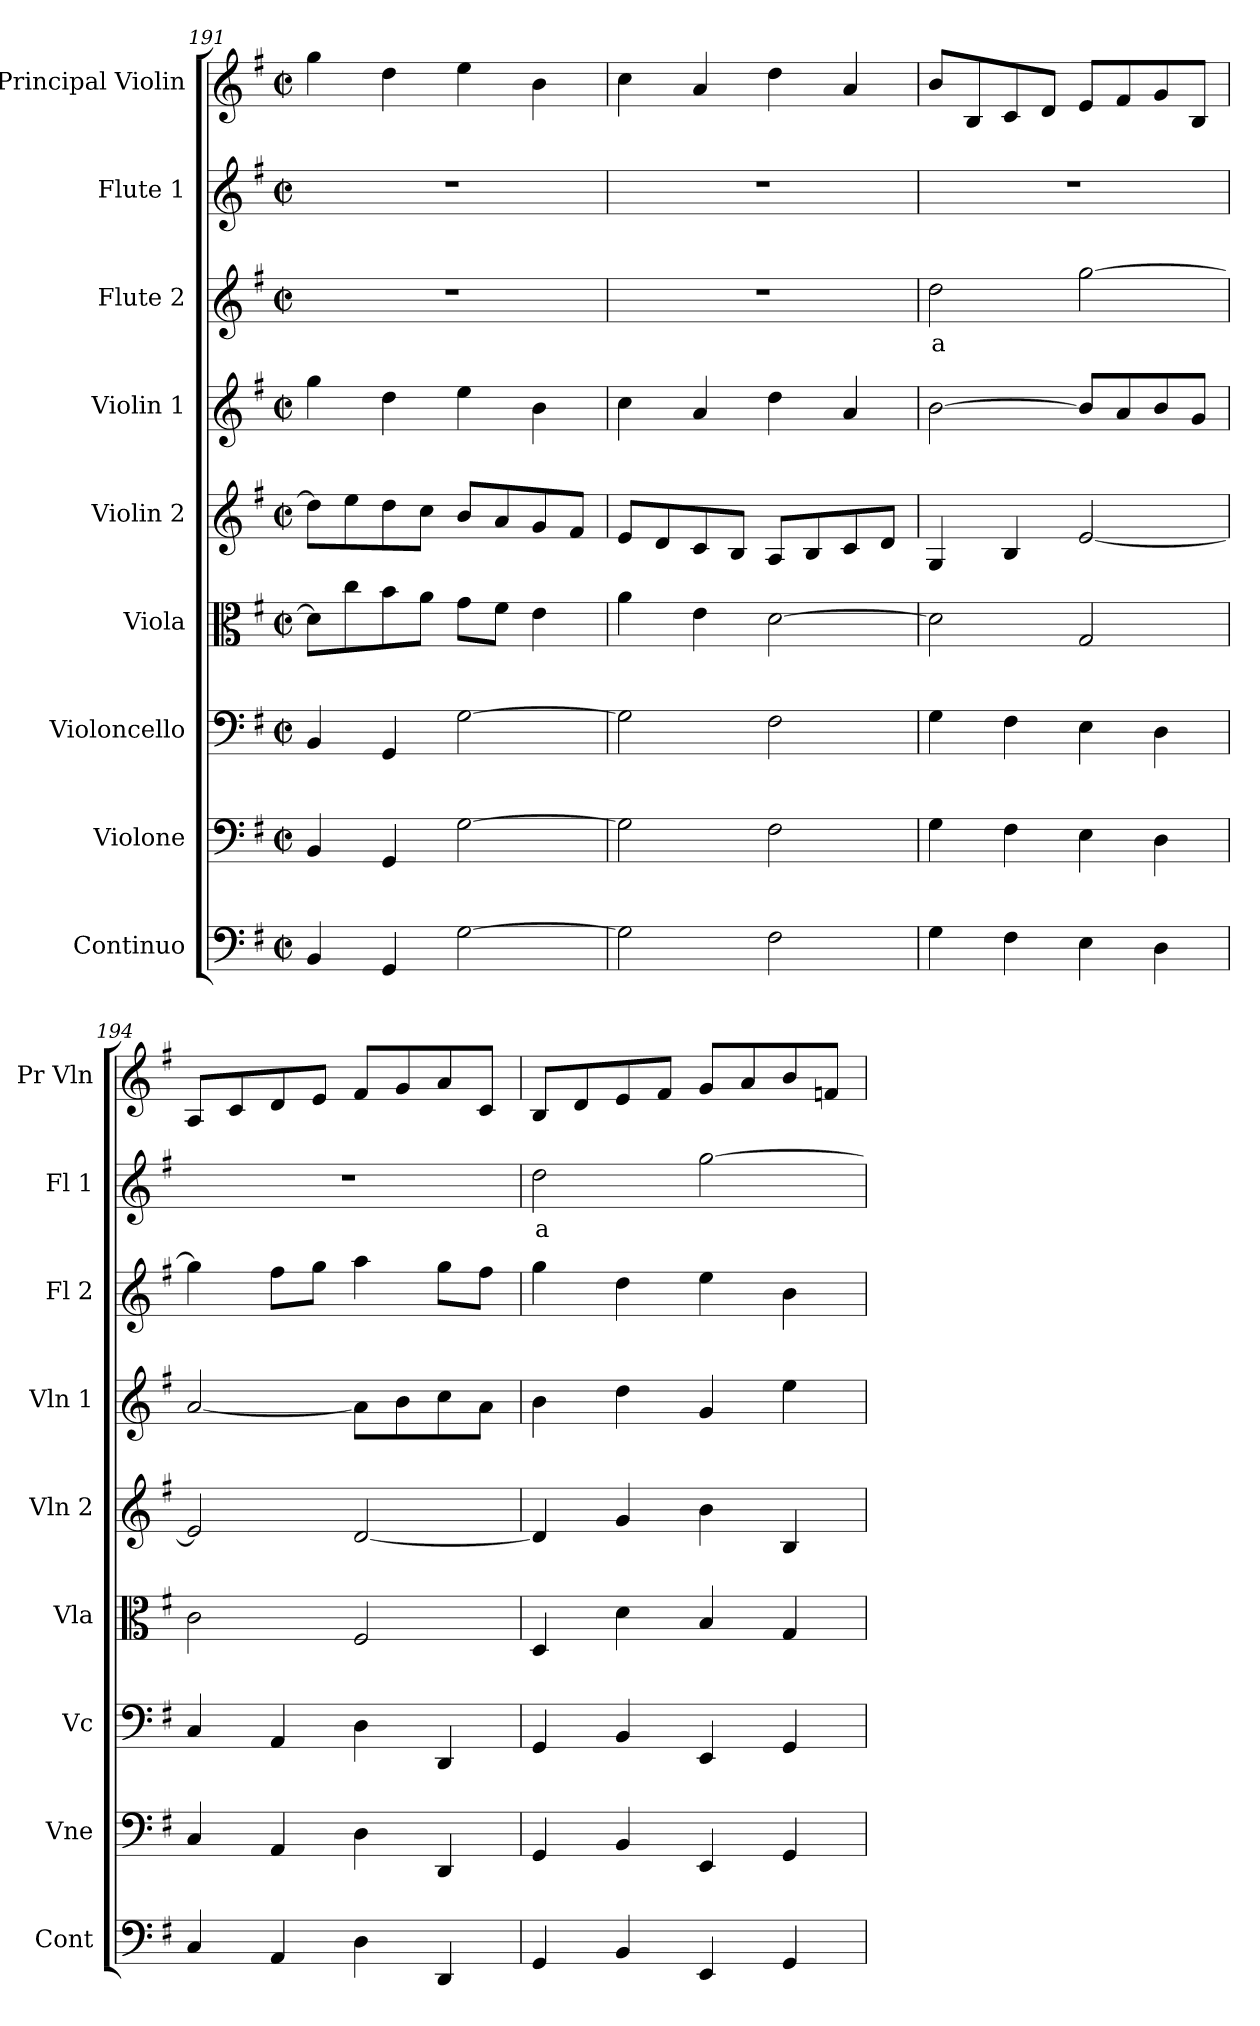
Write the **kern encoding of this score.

**kern	**kern	**kern	**kern	**kern	**kern	**kern	**text	**kern	**text	**kern
*part9	*part8	*part7	*part6	*part5	*part4	*part3	*part3	*part2	*part2	*part1
*staff9	*staff8	*staff7	*staff6	*staff5	*staff4	*staff3	*staff3	*staff2	*staff2	*staff1
*I"Continuo	*I"Violone	*I"Violoncello	*I"Viola	*I"Violin 2	*I"Violin 1	*I"Flute 2	*	*I"Flute 1	*	*I"Principal Violin
*I'Cont	*I'Vne	*I'Vc	*I'Vla	*I'Vln 2	*I'Vln 1	*I'Fl 2	*	*I'Fl 1	*	*I'Pr Vln
!!LO:PB:g=z
*clefF4	*clefF4	*clefF4	*clefC3	*clefG2	*clefG2	*clefG2	*	*clefG2	*	*clefG2
*	*ITrd7c12	*	*	*	*	*	*	*	*	*
*k[f#]	*k[f#]	*k[f#]	*k[f#]	*k[f#]	*k[f#]	*k[f#]	*	*k[f#]	*	*k[f#]
*M2/2	*M2/2	*M2/2	*M2/2	*M2/2	*M2/2	*M2/2	*	*M2/2	*	*M2/2
*met(c|)	*met(c|)	*met(c|)	*met(c|)	*met(c|)	*met(c|)	*met(c|)	*	*met(c|)	*	*met(c|)
=191	=191	=191	=191	=191	=191	=191	=191	=191	=191	=191
4BB/	4BBB/	4BB/	8d\L]	8dd\L]	4gg\	1r	.	1r	.	4gg\
.	.	.	8cc\	8ee\	.	.	.	.	.	.
4GG/	4GGG/	4GG/	8b\	8dd\	4dd\	.	.	.	.	4dd\
.	.	.	8a\J	8cc\J	.	.	.	.	.	.
[2G\	[2GG\	[2G\	8g\L	8b/L	4ee\	.	.	.	.	4ee\
.	.	.	8f#\J	8a/	.	.	.	.	.	.
.	.	.	4e\	8g/	4b\	.	.	.	.	4b\
.	.	.	.	8f#/J	.	.	.	.	.	.
=192	=192	=192	=192	=192	=192	=192	=192	=192	=192	=192
2G\]	2GG\]	2G\]	4a\	8e/L	4cc\	1r	.	1r	.	4cc\
.	.	.	.	8d/	.	.	.	.	.	.
.	.	.	4e\	8c/	4a/	.	.	.	.	4a/
.	.	.	.	8B/J	.	.	.	.	.	.
2F#\	2FF#\	2F#\	[2d\	8A/L	4dd\	.	.	.	.	4dd\
.	.	.	.	8B/	.	.	.	.	.	.
.	.	.	.	8c/	4a/	.	.	.	.	4a/
.	.	.	.	8d/J	.	.	.	.	.	.
=193	=193	=193	=193	=193	=193	=193	=193	=193	=193	=193
!	!	!	!	!	!	!	!LO:LY:b:color=#FF0000	!	!	!
4G\	4GG\	4G\	2d\]	4G/	[2b\	2dd\	a	1r	.	8b/L
.	.	.	.	.	.	.	.	.	.	8B/
4F#\	4FF#\	4F#\	.	4B/	.	.	.	.	.	8c/
.	.	.	.	.	.	.	.	.	.	8d/J
4E\	4EE\	4E\	2G/	[2e/	8b/L]	[2gg\	.	.	.	8e/L
.	.	.	.	.	8a/	.	.	.	.	8f#/
4D\	4DD\	4D\	.	.	8b/	.	.	.	.	8g/
.	.	.	.	.	8g/J	.	.	.	.	8B/J
=194	=194	=194	=194	=194	=194	=194	=194	=194	=194	=194
4C/	4CC/	4C/	2c\	2e/]	[2a/	4gg\]	.	1r	.	8A/L
.	.	.	.	.	.	.	.	.	.	8c/
4AA/	4AAA/	4AA/	.	.	.	8ff#\L	.	.	.	8d/
.	.	.	.	.	.	8gg\J	.	.	.	8e/J
4D\	4DD\	4D\	2F#/	[2d/	8a\L]	4aa\	.	.	.	8f#/L
.	.	.	.	.	8b\	.	.	.	.	8g/
4DD/	4DDD/	4DD/	.	.	8cc\	8gg\L	.	.	.	8a/
.	.	.	.	.	8a\J	8ff#\J	.	.	.	8c/J
=195	=195	=195	=195	=195	=195	=195	=195	=195	=195	=195
!	!	!	!	!	!	!	!	!	!LO:LY:b:color=#FF0000	!
4GG/	4GGG/	4GG/	4D/	4d/]	4b\	4gg\	.	2dd\	a	8B/L
.	.	.	.	.	.	.	.	.	.	8d/
4BB/	4BBB/	4BB/	4d\	4g/	4dd\	4dd\	.	.	.	8e/
.	.	.	.	.	.	.	.	.	.	8f#/J
4EE/	4EEE/	4EE/	4B/	4b\	4g/	4ee\	.	[2gg\	.	8g/L
.	.	.	.	.	.	.	.	.	.	8a/
4GG/	4GGG/	4GG/	4G/	4B/	4ee\	4b\	.	.	.	8b/
.	.	.	.	.	.	.	.	.	.	8fn/J
=	=	=	=	=	=	=	=	=	=	=
*-	*-	*-	*-	*-	*-	*-	*-	*-	*-	*-
